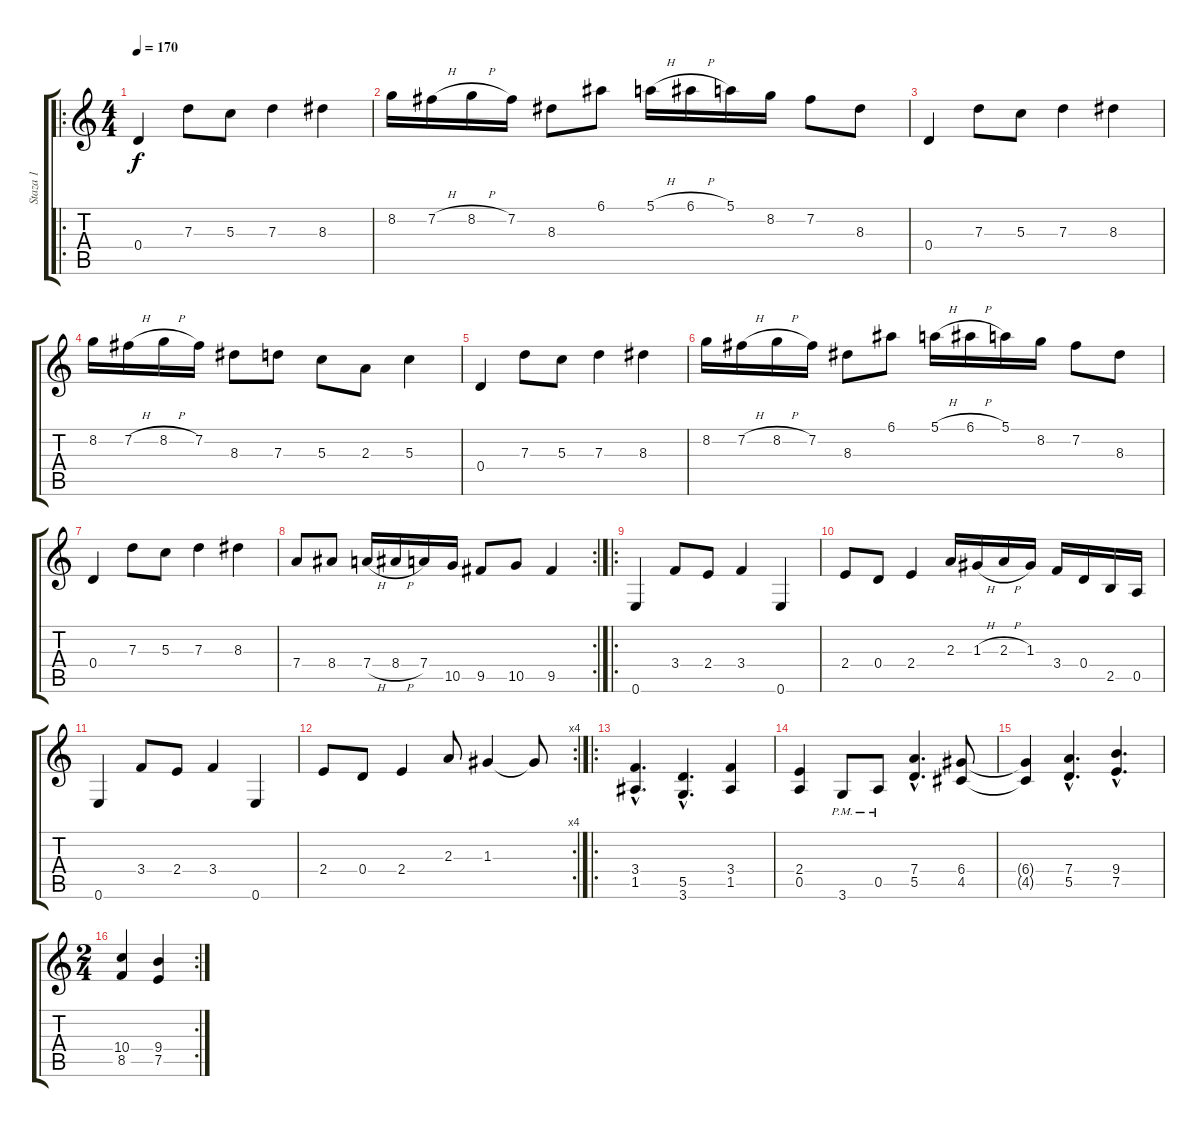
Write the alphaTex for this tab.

\track ("Staza 1" "Staza 1") {instrument distortionguitar}
\staff {score tabs}
\tuning (E4 B3 G3 D3 A2 E2) {hide}
\ro
\ts (4 4)
\tempo 170
\clef g2
\ks c
0.4.4{dy f instrument distortionguitar} 7.3.8 5.3.8 7.3.4 8.3.4 |
8.2.16 7.2{h}.16 8.2{h}.16 7.2.16 8.3.8 6.1.8 5.1{h}.16 6.1{h}.16 5.1.16 8.2.16 7.2.8 8.3.8 |
0.4.4 7.3.8 5.3.8 7.3.4 8.3.4 |
8.2.16 7.2{h}.16 8.2{h}.16 7.2.16 8.3.8 7.3.8 5.3.8 2.3.8 5.3.4 |
0.4.4 7.3.8 5.3.8 7.3.4 8.3.4 |
8.2.16 7.2{h}.16 8.2{h}.16 7.2.16 8.3.8 6.1.8 5.1{h}.16 6.1{h}.16 5.1.16 8.2.16 7.2.8 8.3.8 |
0.4.4 7.3.8 5.3.8 7.3.4 8.3.4 |
\rc 2
7.4.8 8.4.8 7.4{h}.16 8.4{h}.16 7.4.16 10.5.16 9.5.8 10.5.8 9.5.4 |
\ro
0.6.4 3.4.8 2.4.8 3.4.4 0.6.4 |
2.4.8 0.4.8 2.4.4 2.3.16 1.3{h}.16 2.3{h}.16 1.3.16 3.4.16 0.4.16 2.5.16 0.5.16 |
0.6.4 3.4.8 2.4.8 3.4.4 0.6.4 |
\rc 4
2.4.8 0.4.8 2.4.4 2.3.8 1.3.4 1.3{t}.8 |
\ro
(3.4{hac} 1.5{hac}).4{d} (5.5{hac} 3.6{hac}).4{d} (3.4 1.5).4 |
(2.4 0.5).4 3.6{pm}.8 0.5{pm}.8 (7.4{hac} 5.5{hac}).4{d} (6.4 4.5).8 |
(6.4{t} 4.5{t}).4 (7.4{hac} 5.5{hac}).4{d} (9.4{hac} 7.5{hac}).4{d} |
\rc 2
\ts (2 4)
(10.4 8.5).4 (9.4 7.5).4
